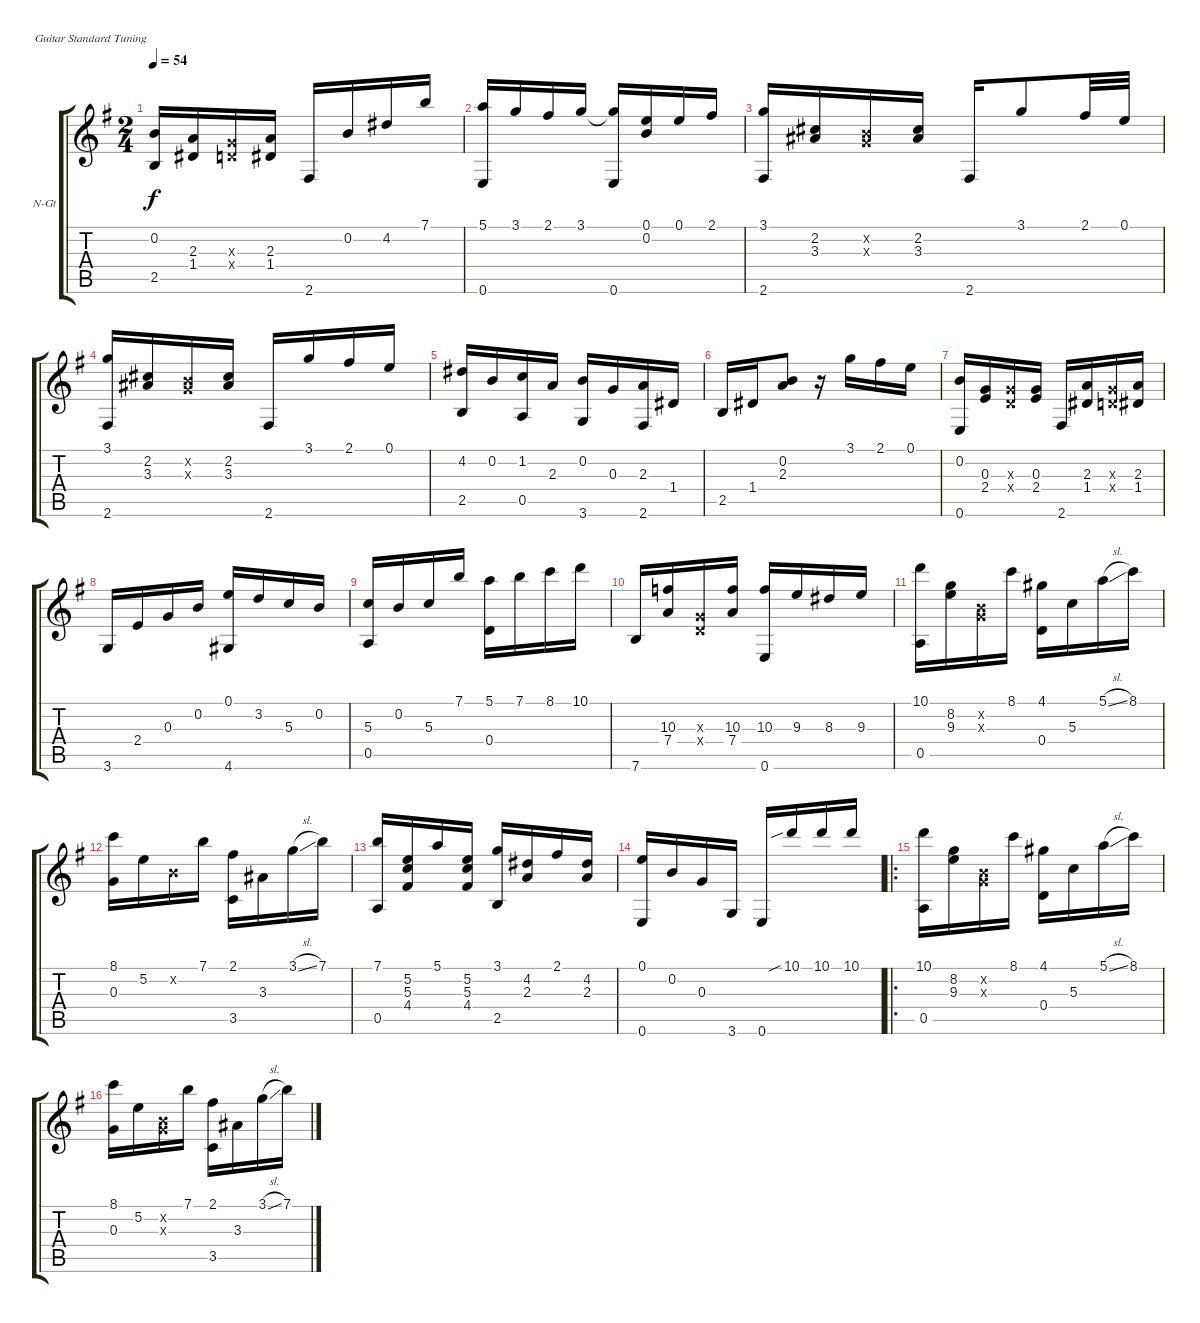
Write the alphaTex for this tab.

\defaultSystemsLayout 4
\bracketExtendMode groupsimilarinstruments
\firstSystemTrackNameOrientation horizontal
\otherSystemsTrackNameOrientation horizontal
\track ("Guitar" "N-Gt") {instrument acousticguitarnylon}
\staff {score tabs}
\tuning (E4 B3 G3 D3 A2 E2)
\ts (2 4)
\tempo 54
\clef g2
\ks g
(0.2 2.5).16{dy f} (2.3 1.4).16 (0.3{x} 0.4{x}).16 (2.3 1.4).16 2.6.16 0.2.16 4.2.16 7.1.16 |
(5.1 0.6).16 3.1.16 2.1.16 3.1.16 (3.1{t} 0.6).16 (0.1 0.2).16 0.1.16 2.1.16 |
(3.1 2.6).16 (2.2 3.3).16 (0.2{x} 0.3{x}).16 (2.2 3.3).16 2.6.16 3.1.8 2.1.32 0.1.32 |
(3.1 2.6).16 (2.2 3.3).16 (0.2{x} 0.3{x}).16 (2.2 3.3).16 2.6.16 3.1.16 2.1.16 0.1.16 |
(4.2 2.5).16 0.2.16 (1.2 0.5).16 2.3.16 (0.2 3.6).16 0.3.16 (2.3 2.6).16 1.4.16 |
2.5.16 1.4.16 (0.2 2.3).8 r.16 3.1.16 2.1.16 0.1.16 |
(0.2 0.6).16 (0.3 2.4).16 (0.3{x} 0.4{x}).16 (0.3 2.4).16 2.6.16 (2.3 1.4).16 (0.3{x} 0.4{x}).16 (2.3 1.4).16 |
3.6.16 2.4.16 0.3.16 0.2.16 (0.1 4.6).16 3.2.16 5.3.16 0.2.16 |
(5.3 0.5).16 0.2.16 5.3.16 7.1.16 (5.1 0.4).16 7.1.16 8.1.16 10.1.16 |
7.6.16 (10.3 7.4).16 (0.3{x} 0.4{x}).16 (10.3 7.4).16 (10.3 0.6).16 9.3.16 8.3.16 9.3.16 |
(10.1 0.5).16 (8.2 9.3).16 (0.2{x} 0.3{x}).16 8.1.16 (4.1 0.4).16 5.3.16 5.1{sl}.16 8.1.16 |
(8.1 0.3).16 5.2.16 0.2{x}.16 7.1.16 (2.1 3.5).16 3.3.16 3.1{sl}.16 7.1.16 |
(7.1 0.5).16 (5.2 5.3 4.4).16 5.1.16 (5.2 5.3 4.4).16 (3.1 2.5).16 (4.2 2.3).16 2.1.16 (4.2 2.3).16 |
(0.1 0.6).16 0.2.16 0.3.16 3.6.16 0.6.16 10.1{sib}.16 10.1.16 10.1.16 |
\ro
(10.1 0.5).16 (8.2 9.3).16 (0.2{x} 0.3{x}).16 8.1.16 (4.1 0.4).16 5.3.16 5.1{sl}.16 8.1.16 |
(8.1 0.3).16 5.2.16 (0.2{x} 0.3{x}).16 7.1.16 (2.1 3.5).16 3.3.16 3.1{sl}.16 7.1.16
